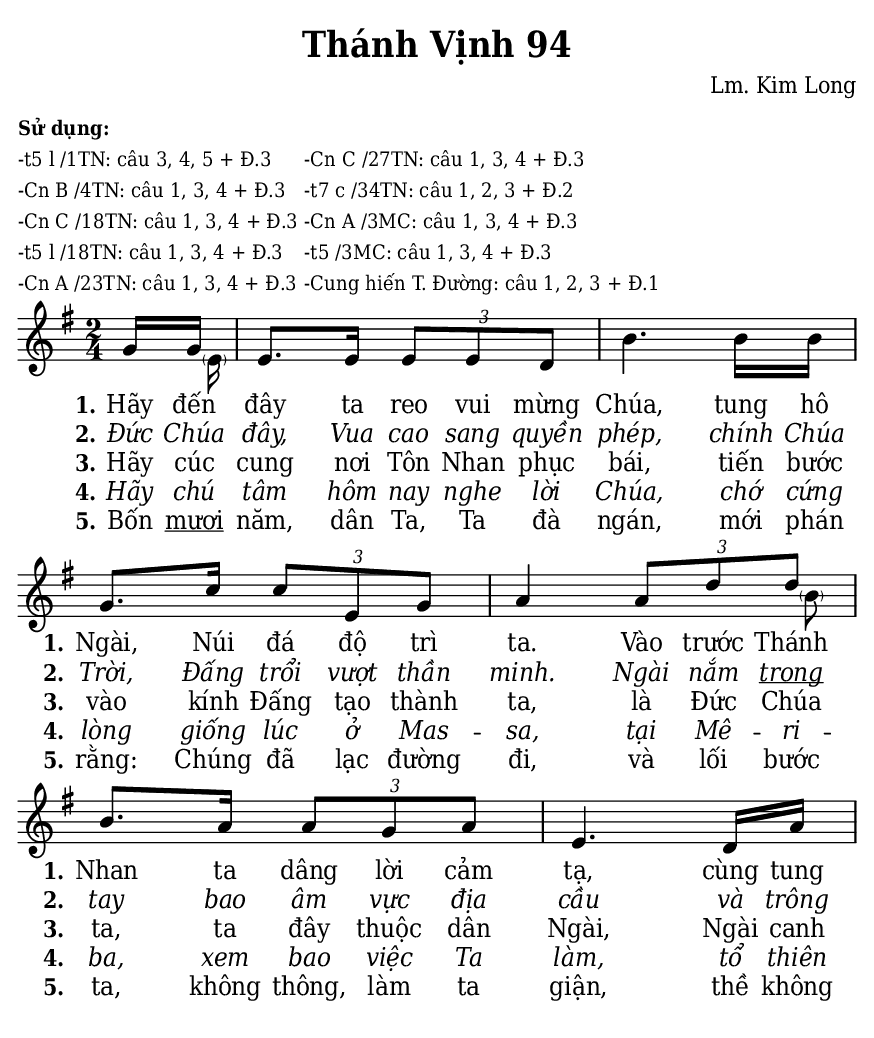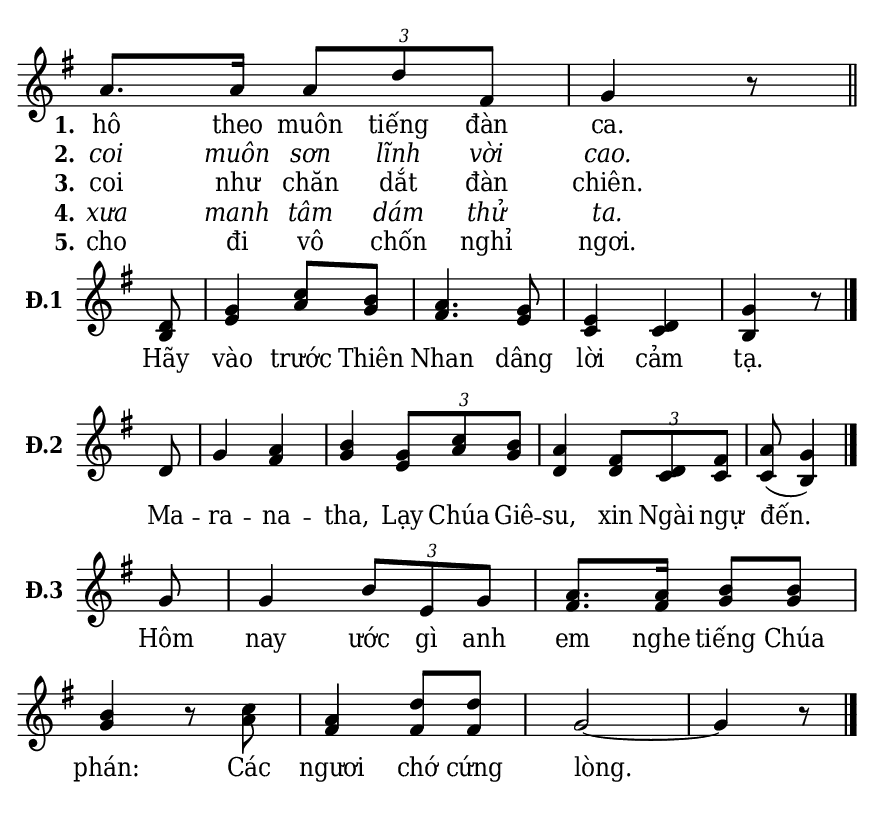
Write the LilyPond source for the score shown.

% Cài đặt chung
\version "2.22.1"
\include "english.ly"

\header {
  title = "Thánh Vịnh 94"
  composer = "Lm. Kim Long"
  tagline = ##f
}

% mã nguồn cho những chức năng chưa hỗ trợ trong phiên bản lilypond hiện tại
% cung cấp bởi cộng đồng lilypond khi gửi email đến lilypond-user@gnu.org
% in số phiên khúc trên mỗi dòng
#(define (add-grob-definition grob-name grob-entry)
     (set! all-grob-descriptions
           (cons ((@@ (lily) completize-grob-entry)
                  (cons grob-name grob-entry))
                 all-grob-descriptions)))

#(add-grob-definition
    'StanzaNumberSpanner
    `((direction . ,LEFT)
      (font-series . bold)
      (padding . 1.0)
      (side-axis . ,X)
      (stencil . ,ly:text-interface::print)
      (X-offset . ,ly:side-position-interface::x-aligned-side)
      (Y-extent . ,grob::always-Y-extent-from-stencil)
      (meta . ((class . Spanner)
               (interfaces . (font-interface
                              side-position-interface
                              stanza-number-interface
                              text-interface))))))

\layout {
    \context {
      \Global
      \grobdescriptions #all-grob-descriptions
    }
    \context {
      \Score
      \remove Stanza_number_align_engraver
      \consists
        #(lambda (context)
           (let ((texts '())
                 (syllables '()))
             (make-engraver
              (acknowledgers
               ((stanza-number-interface engraver grob source-engraver)
                  (set! texts (cons grob texts)))
               ((lyric-syllable-interface engraver grob source-engraver)
                  (set! syllables (cons grob syllables))))
              ((stop-translation-timestep engraver)
                 (for-each
                  (lambda (text)
                    (for-each
                     (lambda (syllable)
                       (ly:pointer-group-interface::add-grob
                        text
                        'side-support-elements
                        syllable))
                     syllables))
                  texts)
                 (set! syllables '())))))
    }
    \context {
      \Lyrics
      \remove Stanza_number_engraver
      \consists
        #(lambda (context)
           (let ((text #f)
                 (last-stanza #f))
             (make-engraver
              ((process-music engraver)
                 (let ((stanza (ly:context-property context 'stanza #f)))
                   (if (and stanza (not (equal? stanza last-stanza)))
                       (let ((column (ly:context-property context
'currentCommandColumn)))
                         (set! last-stanza stanza)
                         (if text
                             (ly:spanner-set-bound! text RIGHT column))
                         (set! text (ly:engraver-make-grob engraver
'StanzaNumberSpanner '()))
                         (ly:grob-set-property! text 'text stanza)
                         (ly:spanner-set-bound! text LEFT column)))))
              ((finalize engraver)
                 (if text
                     (let ((column (ly:context-property context
'currentCommandColumn)))
                       (ly:spanner-set-bound! text RIGHT column)))))))
      \override StanzaNumberSpanner.horizon-padding = 10000
    }
}

stanzaReminderOff =
  \temporary \override StanzaNumberSpanner.after-line-breaking =
     #(lambda (grob)
        ;; Can be replaced with (not (first-broken-spanner? grob)) in 2.23.
        (if (let ((siblings (ly:spanner-broken-into (ly:grob-original grob))))
              (and (pair? siblings)
                   (not (eq? grob (car siblings)))))
            (ly:grob-suicide! grob)))

stanzaReminderOn = \undo \stanzaReminderOff
% kết thúc mã nguồn

% Nhạc
nhacPhanMot = \relative c'' {
  \key g \major
  \time 2/4
  \partial 8 g16
  <<
    {
      \voiceOne
      g
    }
    \new Voice = "splitpart" {
      \voiceTwo
      \once \override NoteColumn.force-hshift = #1.5
      \parenthesize
      e
    }
  >>
  \oneVoice
  e8. e16 \tuplet 3/2 { e8 e d } |
  b'4. b16 b |
  g8. c16 \tuplet 3/2 { c8 e, g } |
  a4 \tuplet 3/2 { a8 d
    <<
      {
        \voiceOne
        d
      }
      \new Voice = "splitpart" {
        \voiceTwo
        \once \override NoteColumn.force-hshift = #1.5
        \parenthesize
        b
      }
    >>
  }
  \oneVoice
  b8. a16 \tuplet 3/2 { a8 g a } |
  e4. d16 a' |
  a8. a16 \tuplet 3/2 { a8 d fs, } |
  g4 r8 \bar "||"
}

nhacPhanHai = \relative c' {
  \key g \major
  \time 2/4
  \partial 8
  <<
    {d8 |
     g4 c8 b |
     a4. g8 |
     e4 d |
     g4 r8 \bar "|."
    }
    {
      b,8 |
      e4 a8 g |
      fs4. e8 |
      c4 c |
      b r8
    }
  >>
}

nhacPhanBa = \relative c' {
  \key g \major
  \time 2/4
  \partial 8 d8 |
  g4
  <<
    {
      a |
      b4 \tuplet 3/2 { g8 c b } |
      a4 \tuplet 3/2 { fs8 d fs } |
      a (g4) \bar "|."
    }
    {
      fs4 |
      g \tuplet 3/2 { e8 a g } |
      d4 \tuplet 3/2 { d8 c c } |
      c (b4)
    }
  >>
}

nhacPhanBon = \relative c'' {
  \key g \major
  \time 2/4
  \partial 8 g8 |
  g4 \tuplet 3/2 { b8 e, g } |
  <<
    {
      a8. a16 b8 b |
      b4 r8 c |
      a4 d8 d
    }
    {
      fs,8. fs16 g8 g |
      g4 r8 a |
      fs4 fs8 fs
    }
  >>
  g2 ~ |
  g4 r8 \bar "|."
}

% Lời
loiPhanMot = \lyricmode {
  <<
    {
      \set stanza = "1."
      Hãy đến đây ta reo vui mừng Chúa,
      tung hô Ngài, Núi đá độ trì ta.
      Vào trước Thánh Nhan ta dâng lời cảm tạ,
      cùng tung hô theo muôn tiếng đàn ca.
    }
    \new Lyrics {
	    \set associatedVoice = "beSop"
	    \set stanza = "2."
      \override Lyrics.LyricText.font-shape = #'italic
      Đức Chúa đây, Vua cao sang quyền phép,
      chính Chúa Trời, Đấng trổi vượt thần minh.
      Ngài nắm \markup { \underline "trong" } tay bao âm vực địa cầu
      và trông coi muôn sơn lĩnh vời cao.
    }
    \new Lyrics {
	    \set associatedVoice = "beSop"
	    \set stanza = "3."
      Hãy cúc cung nơi Tôn Nhan phục bái,
      tiến bước vào kính Đấng tạo thành ta,
      là Đức Chúa ta, ta đây thuộc dân Ngài,
      Ngài canh coi như chăn dắt đàn chiên.
    }
    \new Lyrics {
	    \set associatedVoice = "beSop"
	    \set stanza = "4."
      \override Lyrics.LyricText.font-shape = #'italic
      Hãy chú tâm hôm nay nghe lời Chúa,
      chớ cứng lòng giống lúc ở Mas -- sa, tại Mê -- ri -- ba,
      xem bao việc Ta làm, tổ thiên xưa manh tâm dám thử ta.
    }
    \new Lyrics {
	    \set associatedVoice = "beSop"
	    \set stanza = "5."
      Bốn \markup { \underline "mươi" } năm, dân Ta, Ta đà ngán,
      mới phán rằng: Chúng đã lạc đường đi,
      và lối bước ta, không thông,
      làm ta giận, thề không cho đi vô chốn nghỉ ngơi.
    }
  >>
}

loiPhanHai = \lyricmode {
  Hãy vào trước Thiên Nhan dâng lời cảm tạ.
}

loiPhanBa = \lyricmode {
  Ma -- ra -- na -- tha, Lạy Chúa Giê -- su, xin Ngài ngự đến.
}

loiPhanBon = \lyricmode {
  Hôm nay ước gì anh em nghe tiếng Chúa phán:
  Các ngươi chớ cứng lòng.
}

% Dàn trang
\paper {
  #(set-paper-size "a5")
  top-margin = 3\mm
  bottom-margin = 3\mm
  left-margin = 3\mm
  right-margin = 3\mm
  indent = #0
  #(define fonts
	 (make-pango-font-tree "Deja Vu Serif Condensed"
	 		       "Deja Vu Serif Condensed"
			       "Deja Vu Serif Condensed"
			       (/ 20 20)))
  print-page-number = ##f
  ragged-bottom = ##t
  page-count = 2
}

\markup {
  \vspace #1
  %\fill-line {
    \column {
      \left-align {
        \line { \bold \small "Sử dụng:" }
        \line { \small "-t5 l /1TN: câu 3, 4, 5 + Đ.3" }
        \line { \small "-Cn B /4TN: câu 1, 3, 4 + Đ.3" }
        \line { \small "-Cn C /18TN: câu 1, 3, 4 + Đ.3" }
        \line { \small "-t5 l /18TN: câu 1, 3, 4 + Đ.3" }
        \line { \small "-Cn A /23TN: câu 1, 3, 4 + Đ.3" }
      }
    }
    \column {
      \left-align {
        \line { \small " " }
        \line { \small "-Cn C /27TN: câu 1, 3, 4 + Đ.3" }
        \line { \small "-t7 c /34TN: câu 1, 2, 3 + Đ.2" }
        \line { \small "-Cn A /3MC: câu 1, 3, 4 + Đ.3" }
        \line { \small "-t5 /3MC: câu 1, 3, 4 + Đ.3" }
        \line { \small "-Cung hiến T. Đường: câu 1, 2, 3 + Đ.1" }
      }
    }
  %}
}

\score {
  <<
    \new Staff <<
        \clef treble
        \new Voice = beSop {
          \nhacPhanMot
        }
      \new Lyrics \lyricsto beSop \loiPhanMot
    >>
  >>
  \layout {
    \override Lyrics.LyricSpace.minimum-distance = #1
    \override Score.BarNumber.break-visibility = ##(#f #f #f)
    \override Score.SpacingSpanner.uniform-stretching = ##t
    ragged-last = ##f
  }
}

\score {
  <<
    \new Staff \with {
      \remove "Time_signature_engraver"
      instrumentName = \markup { \bold "Đ.1" }} <<
        \clef treble
        \new Voice = beSop {
          \nhacPhanHai
        }
      \new Lyrics \lyricsto beSop \loiPhanHai
    >>
  >>
  \layout {
    indent = 10
    \override Lyrics.LyricSpace.minimum-distance = #0.6
    \override Score.BarNumber.break-visibility = ##(#f #f #f)
    \override Score.SpacingSpanner.uniform-stretching = ##t
    ragged-last = ##f
  }
}

\score {
  <<
    \new Staff \with {
      \remove "Time_signature_engraver"
      instrumentName = \markup { \bold "Đ.2" }} <<
        \clef treble
        \new Voice = beSop {
          \nhacPhanBa
        }
      \new Lyrics \lyricsto beSop \loiPhanBa
    >>
  >>
  \layout {
    indent = 10
    \override Lyrics.LyricSpace.minimum-distance = #0.45
    \override Score.BarNumber.break-visibility = ##(#f #f #f)
    \override Score.SpacingSpanner.uniform-stretching = ##t
    ragged-last = ##f
  }
}

\score {
  <<
    \new Staff \with {
      \remove "Time_signature_engraver"
      instrumentName = \markup { \bold "Đ.3" }} <<
        \clef treble
        \new Voice = beSop {
          \nhacPhanBon
        }
      \new Lyrics \lyricsto beSop \loiPhanBon
    >>
  >>
  \layout {
    indent = 10
    \override Lyrics.LyricSpace.minimum-distance = #0.45
    \override Score.BarNumber.break-visibility = ##(#f #f #f)
    \override Score.SpacingSpanner.uniform-stretching = ##t
    ragged-last = ##f
  }
}
